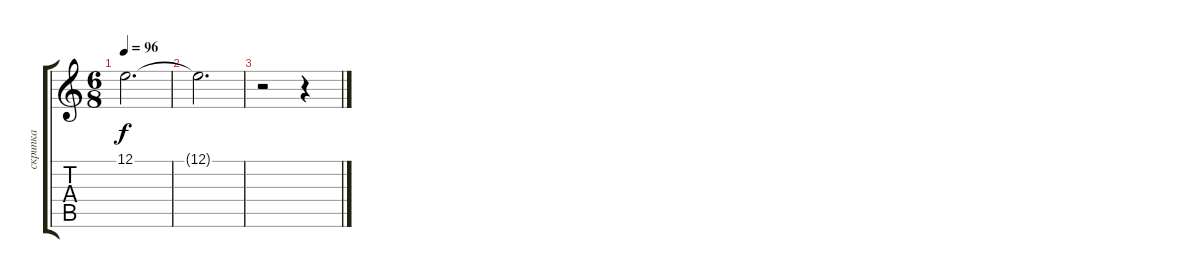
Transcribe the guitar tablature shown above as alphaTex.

\track ("скрипка" "скрипка") {instrument stringensemble2}
\staff {score tabs}
\tuning (E4 B3 G3 D3 A2 E2) {hide}
\ts (6 8)
\tempo 96
\clef g2
\ks c
12.1{t}.2{d dy f} |
12.1{t}.2{d} |
r.2 r.4
